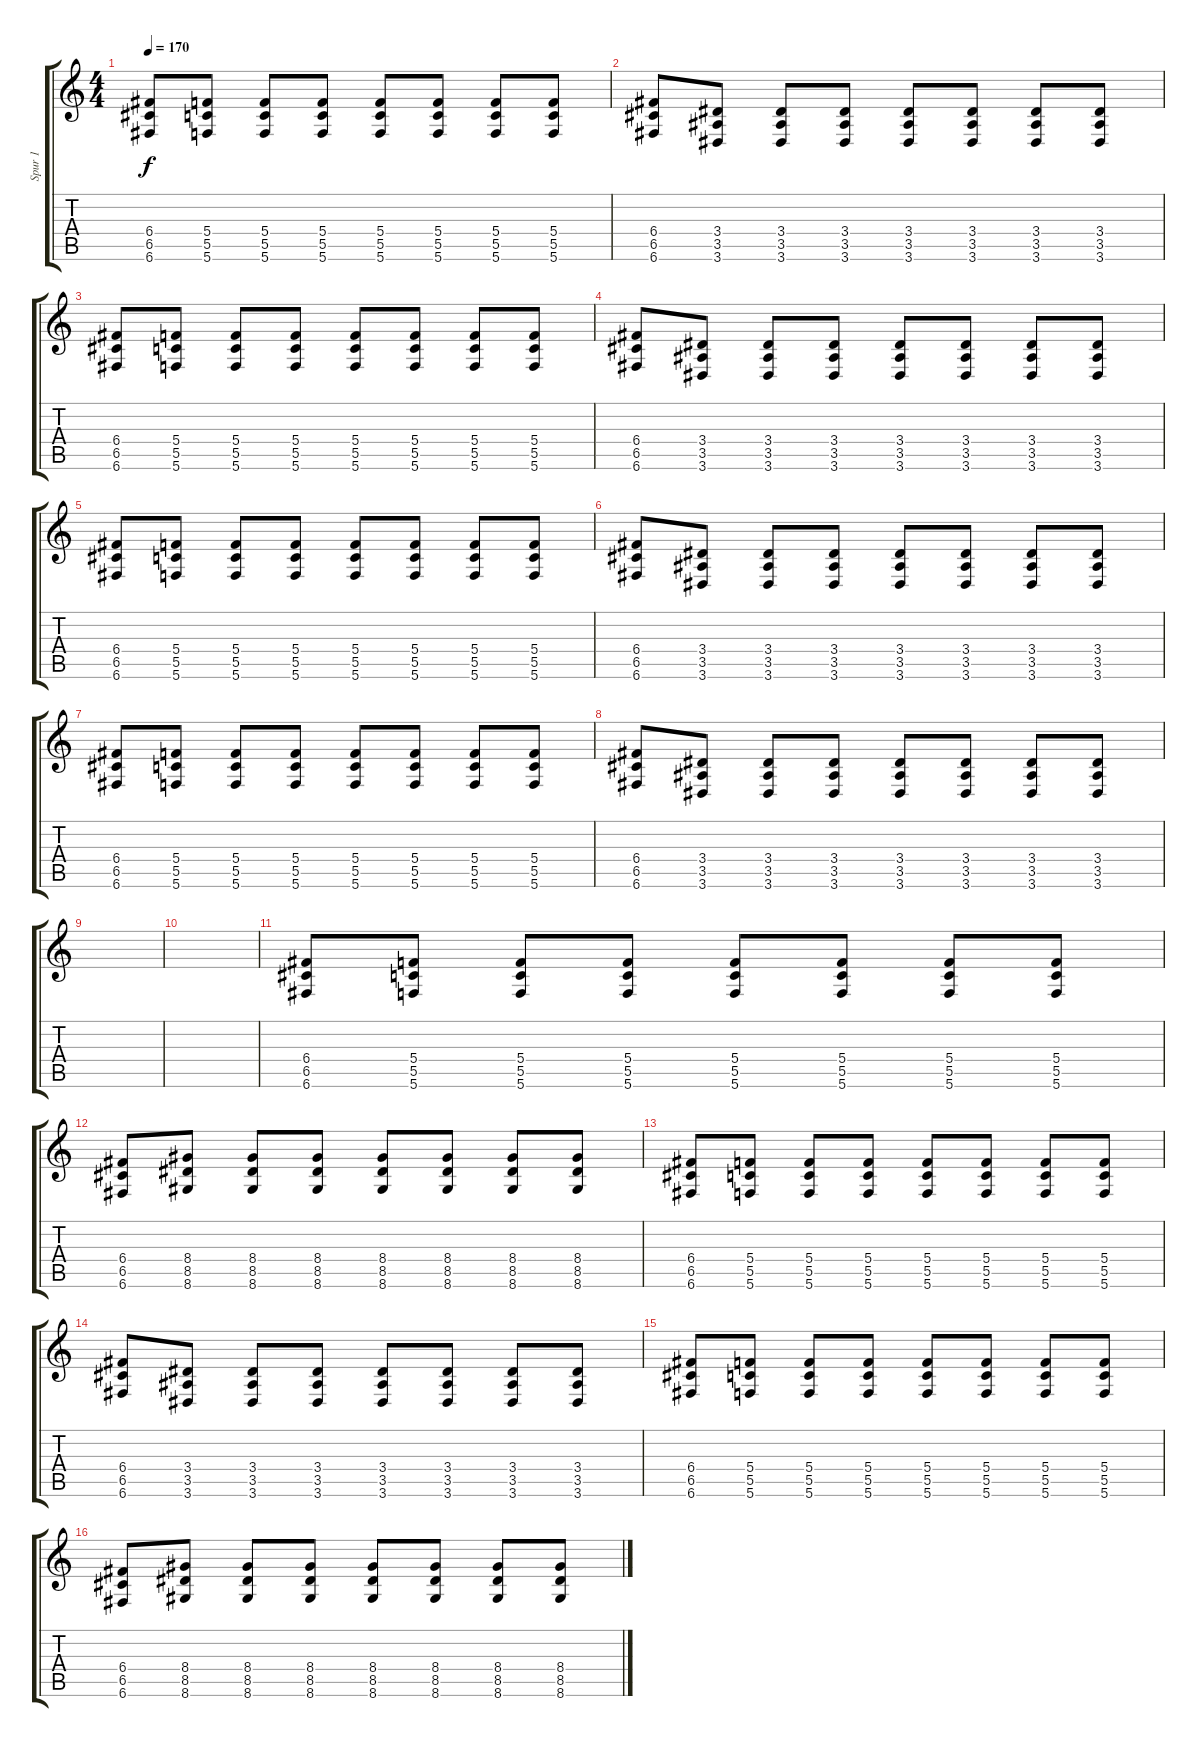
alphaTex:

\track ("Spur 1" "Spur 1") {instrument overdrivenguitar}
\staff {score tabs}
\tuning (D4 A3 F3 C3 G2 C2) {hide}
\ts (4 4)
\tempo 170
\clef g2
\ks c
(6.4 6.5 6.6).8{dy f} (5.4 5.5 5.6).8 (5.4 5.5 5.6).8 (5.4 5.5 5.6).8 (5.4 5.5 5.6).8 (5.4 5.5 5.6).8 (5.4 5.5 5.6).8 (5.4 5.5 5.6).8 |
(6.4 6.5 6.6).8 (3.4 3.5 3.6).8 (3.4 3.5 3.6).8 (3.4 3.5 3.6).8 (3.4 3.5 3.6).8 (3.4 3.5 3.6).8 (3.4 3.5 3.6).8 (3.4 3.5 3.6).8 |
(6.4 6.5 6.6).8 (5.4 5.5 5.6).8 (5.4 5.5 5.6).8 (5.4 5.5 5.6).8 (5.4 5.5 5.6).8 (5.4 5.5 5.6).8 (5.4 5.5 5.6).8 (5.4 5.5 5.6).8 |
(6.4 6.5 6.6).8 (3.4 3.5 3.6).8 (3.4 3.5 3.6).8 (3.4 3.5 3.6).8 (3.4 3.5 3.6).8 (3.4 3.5 3.6).8 (3.4 3.5 3.6).8 (3.4 3.5 3.6).8 |
(6.4 6.5 6.6).8 (5.4 5.5 5.6).8 (5.4 5.5 5.6).8 (5.4 5.5 5.6).8 (5.4 5.5 5.6).8 (5.4 5.5 5.6).8 (5.4 5.5 5.6).8 (5.4 5.5 5.6).8 |
(6.4 6.5 6.6).8 (3.4 3.5 3.6).8 (3.4 3.5 3.6).8 (3.4 3.5 3.6).8 (3.4 3.5 3.6).8 (3.4 3.5 3.6).8 (3.4 3.5 3.6).8 (3.4 3.5 3.6).8 |
(6.4 6.5 6.6).8 (5.4 5.5 5.6).8 (5.4 5.5 5.6).8 (5.4 5.5 5.6).8 (5.4 5.5 5.6).8 (5.4 5.5 5.6).8 (5.4 5.5 5.6).8 (5.4 5.5 5.6).8 |
(6.4 6.5 6.6).8 (3.4 3.5 3.6).8 (3.4 3.5 3.6).8 (3.4 3.5 3.6).8 (3.4 3.5 3.6).8 (3.4 3.5 3.6).8 (3.4 3.5 3.6).8 (3.4 3.5 3.6).8 |
|
|
(6.4 6.5 6.6).8 (5.4 5.5 5.6).8 (5.4 5.5 5.6).8 (5.4 5.5 5.6).8 (5.4 5.5 5.6).8 (5.4 5.5 5.6).8 (5.4 5.5 5.6).8 (5.4 5.5 5.6).8 |
(6.4 6.5 6.6).8 (8.4 8.5 8.6).8 (8.4 8.5 8.6).8 (8.4 8.5 8.6).8 (8.4 8.5 8.6).8 (8.4 8.5 8.6).8 (8.4 8.5 8.6).8 (8.4 8.5 8.6).8 |
(6.4 6.5 6.6).8 (5.4 5.5 5.6).8 (5.4 5.5 5.6).8 (5.4 5.5 5.6).8 (5.4 5.5 5.6).8 (5.4 5.5 5.6).8 (5.4 5.5 5.6).8 (5.4 5.5 5.6).8 |
(6.4 6.5 6.6).8 (3.4 3.5 3.6).8 (3.4 3.5 3.6).8 (3.4 3.5 3.6).8 (3.4 3.5 3.6).8 (3.4 3.5 3.6).8 (3.4 3.5 3.6).8 (3.4 3.5 3.6).8 |
(6.4 6.5 6.6).8 (5.4 5.5 5.6).8 (5.4 5.5 5.6).8 (5.4 5.5 5.6).8 (5.4 5.5 5.6).8 (5.4 5.5 5.6).8 (5.4 5.5 5.6).8 (5.4 5.5 5.6).8 |
(6.4 6.5 6.6).8 (8.4 8.5 8.6).8 (8.4 8.5 8.6).8 (8.4 8.5 8.6).8 (8.4 8.5 8.6).8 (8.4 8.5 8.6).8 (8.4 8.5 8.6).8 (8.4 8.5 8.6).8
